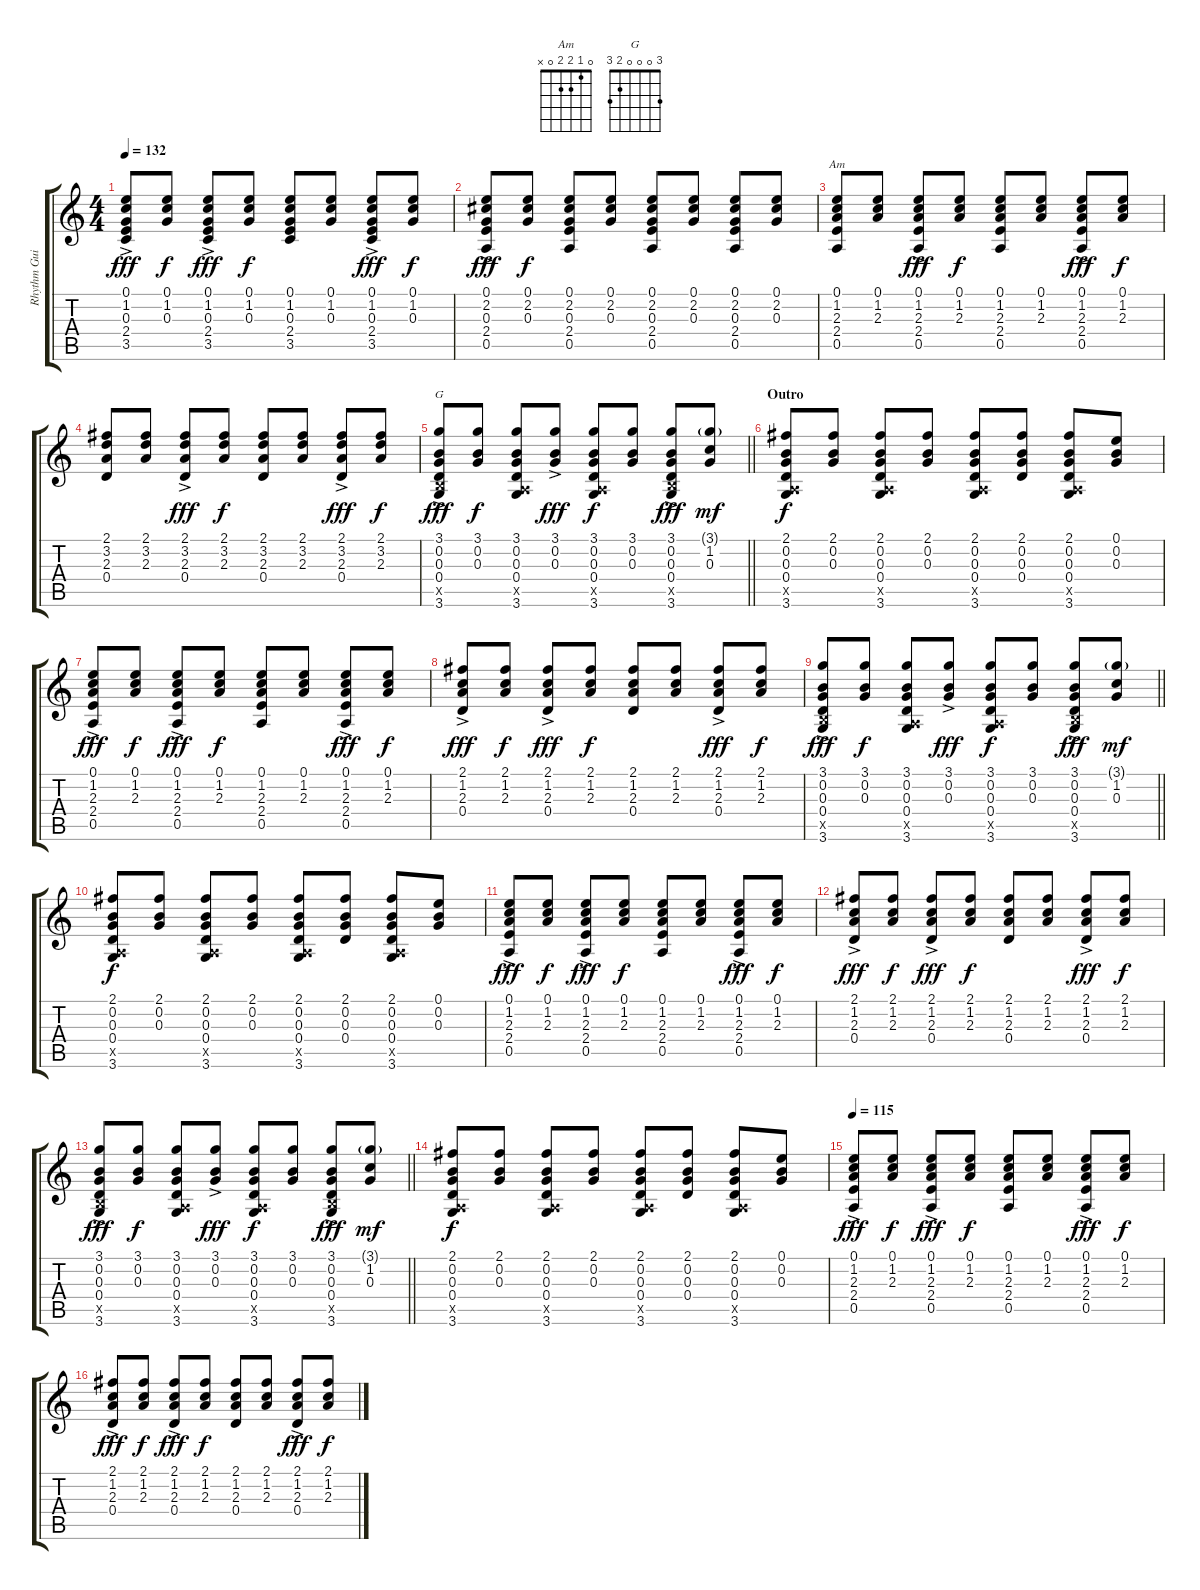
\track ("Rhythm Guitar" "Rhythm Gui") {instrument acousticguitarnylon}
\staff {score tabs}
\tuning (E4 B3 G3 D3 A2 E2) {hide}
\chord ("Am" 0 1 2 2 0 x)
\chord ("G" 3 0 0 0 2 3)
\ts (4 4)
\tempo 132
\clef g2
\ks c
(0.1{ac} 1.2 0.3 2.4 3.5).8{dy fff} (0.1 1.2 0.3).8{dy f} (0.1{ac} 1.2 0.3 2.4 3.5).8{dy fff} (0.1 1.2 0.3).8{dy f} (0.1 1.2 0.3 2.4 3.5).8 (0.1 1.2 0.3).8 (0.1{ac} 1.2 0.3 2.4 3.5).8{dy fff} (0.1 1.2 0.3).8{dy f} |
(0.1{ac} 2.2 0.3 2.4 0.5).8{dy fff} (0.1 2.2 0.3).8{dy f} (0.1 2.2 0.3 2.4 0.5).8 (0.1 2.2 0.3).8 (0.1 2.2 0.3 2.4 0.5).8 (0.1 2.2 0.3).8 (0.1 2.2 0.3 2.4 0.5).8 (0.1 2.2 0.3).8 |
(0.1 1.2 2.3 2.4 0.5).8{ch "Am"} (0.1 1.2 2.3).8 (0.1{ac} 1.2 2.3 2.4 0.5).8{dy fff} (0.1 1.2 2.3).8{dy f} (0.1 1.2 2.3 2.4 0.5).8 (0.1 1.2 2.3).8 (0.1{ac} 1.2 2.3 2.4 0.5).8{dy fff} (0.1 1.2 2.3).8{dy f} |
(2.1 3.2 2.3 0.4).8 (2.1 3.2 2.3).8 (2.1{ac} 3.2 2.3 0.4).8{dy fff} (2.1 3.2 2.3).8{dy f} (2.1 3.2 2.3 0.4).8 (2.1 3.2 2.3).8 (2.1{ac} 3.2 2.3 0.4).8{dy fff} (2.1 3.2 2.3).8{dy f} |
\barLineRight lightlight
(3.1{ac} 0.2 0.3 0.4 2.5{x} 3.6).8{ch "G" dy fff} (3.1 0.2 0.3).8{dy f} (3.1 0.2 0.3 0.4 0.5{x} 3.6).8 (3.1{ac} 0.2 0.3).8{dy fff} (3.1 0.2 0.3 0.4 0.5{x} 3.6).8{dy f} (3.1 0.2 0.3).8 (3.1{ac} 0.2 0.3 0.4 2.5{x} 3.6).8{dy fff} (3.1{g} 1.2 0.3).8{dy mf} |
\section ("" "Outro")
(2.1 0.2 0.3 0.4 0.5{x} 3.6).8{dy f} (2.1 0.2 0.3).8 (2.1 0.2 0.3 0.4 0.5{x} 3.6).8 (2.1 0.2 0.3).8 (2.1 0.2 0.3 0.4 0.5{x} 3.6).8 (2.1 0.2 0.3 0.4).8 (2.1 0.2 0.3 0.4 0.5{x} 3.6).8 (0.1 0.2 0.3).8 |
(0.1{ac} 1.2 2.3 2.4 0.5).8{dy fff} (0.1 1.2 2.3).8{dy f} (0.1{ac} 1.2 2.3 2.4 0.5).8{dy fff} (0.1 1.2 2.3).8{dy f} (0.1 1.2 2.3 2.4 0.5).8 (0.1 1.2 2.3).8 (0.1{ac} 1.2 2.3 2.4 0.5).8{dy fff} (0.1 1.2 2.3).8{dy f} |
(2.1{ac} 1.2 2.3 0.4).8{dy fff} (2.1 1.2 2.3).8{dy f} (2.1{ac} 1.2 2.3 0.4).8{dy fff} (2.1 1.2 2.3).8{dy f} (2.1 1.2 2.3 0.4).8 (2.1 1.2 2.3).8 (2.1{ac} 1.2 2.3 0.4).8{dy fff} (2.1 1.2 2.3).8{dy f} |
\barLineRight lightlight
(3.1{ac} 0.2 0.3 0.4 2.5{x} 3.6).8{dy fff} (3.1 0.2 0.3).8{dy f} (3.1 0.2 0.3 0.4 0.5{x} 3.6).8 (3.1{ac} 0.2 0.3).8{dy fff} (3.1 0.2 0.3 0.4 0.5{x} 3.6).8{dy f} (3.1 0.2 0.3).8 (3.1{ac} 0.2 0.3 0.4 2.5{x} 3.6).8{dy fff} (3.1{g} 1.2 0.3).8{dy mf} |
(2.1 0.2 0.3 0.4 0.5{x} 3.6).8{dy f} (2.1 0.2 0.3).8 (2.1 0.2 0.3 0.4 0.5{x} 3.6).8 (2.1 0.2 0.3).8 (2.1 0.2 0.3 0.4 0.5{x} 3.6).8 (2.1 0.2 0.3 0.4).8 (2.1 0.2 0.3 0.4 0.5{x} 3.6).8 (0.1 0.2 0.3).8 |
(0.1{ac} 1.2 2.3 2.4 0.5).8{dy fff} (0.1 1.2 2.3).8{dy f} (0.1{ac} 1.2 2.3 2.4 0.5).8{dy fff} (0.1 1.2 2.3).8{dy f} (0.1 1.2 2.3 2.4 0.5).8 (0.1 1.2 2.3).8 (0.1{ac} 1.2 2.3 2.4 0.5).8{dy fff} (0.1 1.2 2.3).8{dy f} |
(2.1{ac} 1.2 2.3 0.4).8{dy fff} (2.1 1.2 2.3).8{dy f} (2.1{ac} 1.2 2.3 0.4).8{dy fff} (2.1 1.2 2.3).8{dy f} (2.1 1.2 2.3 0.4).8 (2.1 1.2 2.3).8 (2.1{ac} 1.2 2.3 0.4).8{dy fff} (2.1 1.2 2.3).8{dy f} |
\barLineRight lightlight
(3.1{ac} 0.2 0.3 0.4 2.5{x} 3.6).8{dy fff} (3.1 0.2 0.3).8{dy f} (3.1 0.2 0.3 0.4 0.5{x} 3.6).8 (3.1{ac} 0.2 0.3).8{dy fff} (3.1 0.2 0.3 0.4 0.5{x} 3.6).8{dy f} (3.1 0.2 0.3).8 (3.1{ac} 0.2 0.3 0.4 2.5{x} 3.6).8{dy fff} (3.1{g} 1.2 0.3).8{dy mf} |
(2.1 0.2 0.3 0.4 0.5{x} 3.6).8{dy f} (2.1 0.2 0.3).8 (2.1 0.2 0.3 0.4 0.5{x} 3.6).8 (2.1 0.2 0.3).8 (2.1 0.2 0.3 0.4 0.5{x} 3.6).8 (2.1 0.2 0.3 0.4).8 (2.1 0.2 0.3 0.4 0.5{x} 3.6).8 (0.1 0.2 0.3).8 |
\tempo 115
(0.1{ac} 1.2 2.3 2.4 0.5).8{dy fff} (0.1 1.2 2.3).8{dy f} (0.1{ac} 1.2 2.3 2.4 0.5).8{dy fff} (0.1 1.2 2.3).8{dy f} (0.1 1.2 2.3 2.4 0.5).8 (0.1 1.2 2.3).8 (0.1{ac} 1.2 2.3 2.4 0.5).8{dy fff} (0.1 1.2 2.3).8{dy f} |
(2.1{ac} 1.2 2.3 0.4).8{dy fff} (2.1 1.2 2.3).8{dy f} (2.1{ac} 1.2 2.3 0.4).8{dy fff} (2.1 1.2 2.3).8{dy f} (2.1 1.2 2.3 0.4).8 (2.1 1.2 2.3).8 (2.1{ac} 1.2 2.3 0.4).8{dy fff} (2.1 1.2 2.3).8{dy f}
